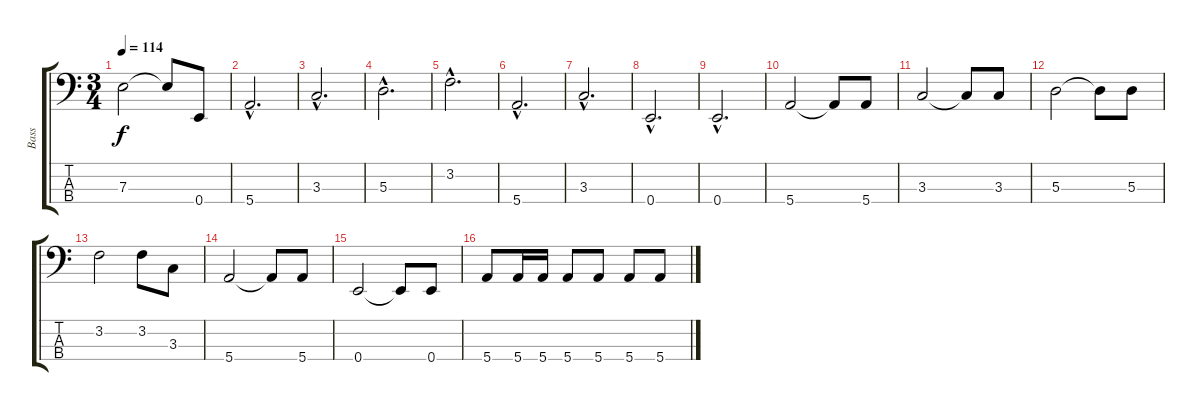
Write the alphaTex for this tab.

\track ("Bass" "Bass") {instrument electricbassfinger}
\staff {score tabs}
\tuning (G2 D2 A1 E1) {hide}
\ts (3 4)
\tempo 114
\clef f4
\ks c
7.3.2{dy f} 7.3{t}.8 0.4.8 |
5.4{hac}.2{d} |
3.3{hac}.2{d} |
5.3{hac}.2{d} |
3.2{hac}.2{d} |
5.4{hac}.2{d} |
3.3{hac}.2{d} |
0.4{hac}.2{d} |
0.4{hac}.2{d} |
5.4.2 5.4{t}.8 5.4.8 |
3.3.2 3.3{t}.8 3.3.8 |
5.3.2 5.3{t}.8 5.3.8 |
3.2.2 3.2.8 3.3.8 |
5.4.2 5.4{t}.8 5.4.8 |
0.4.2 0.4{t}.8 0.4.8 |
5.4.8 5.4.16 5.4.16 5.4.8 5.4.8 5.4.8 5.4.8
